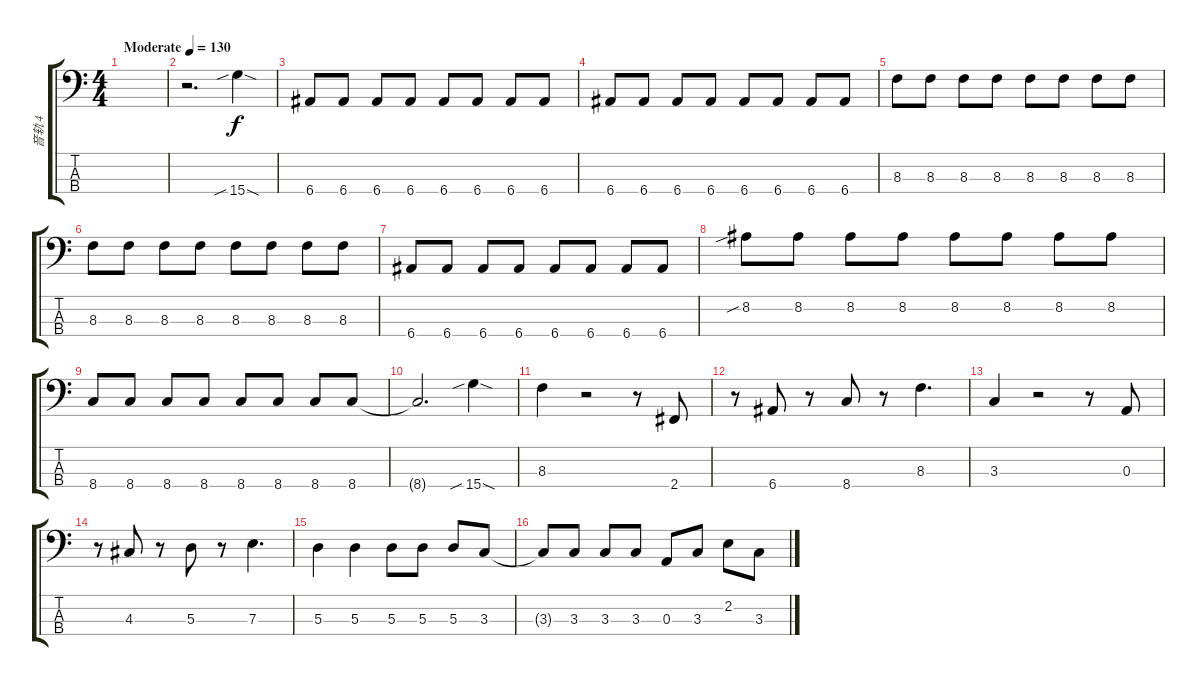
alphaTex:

\track ("音轨 4" "音轨 4") {instrument electricbassfinger}
\staff {score tabs}
\tuning (G2 D2 A1 E1) {hide}
\ts (4 4)
\tempo (130 "Moderate")
\clef f4
\ks c
|
r.2{d} 15.4{sib sod}.4 |
6.4.8 6.4.8 6.4.8 6.4.8 6.4.8 6.4.8 6.4.8 6.4.8 |
6.4.8 6.4.8 6.4.8 6.4.8 6.4.8 6.4.8 6.4.8 6.4.8 |
8.3.8 8.3.8 8.3.8 8.3.8 8.3.8 8.3.8 8.3.8 8.3.8 |
8.3.8 8.3.8 8.3.8 8.3.8 8.3.8 8.3.8 8.3.8 8.3.8 |
6.4.8 6.4.8 6.4.8 6.4.8 6.4.8 6.4.8 6.4.8 6.4.8 |
8.2{sib}.8 8.2.8 8.2.8 8.2.8 8.2.8 8.2.8 8.2.8 8.2.8 |
8.4.8 8.4.8 8.4.8 8.4.8 8.4.8 8.4.8 8.4.8 8.4.8 |
8.4{t}.2{d} 15.4{sib sod}.4 |
8.3.4 r.2 r.8 2.4.8 |
r.8 6.4.8 r.8 8.4.8 r.8 8.3.4{d} |
3.3.4 r.2 r.8 0.3.8 |
r.8 4.3.8 r.8 5.3.8 r.8 7.3.4{d} |
5.3.4 5.3.4 5.3.8 5.3.8 5.3.8 3.3.8 |
3.3{t}.8 3.3.8 3.3.8 3.3.8 0.3.8 3.3.8 2.2.8 3.3.8
